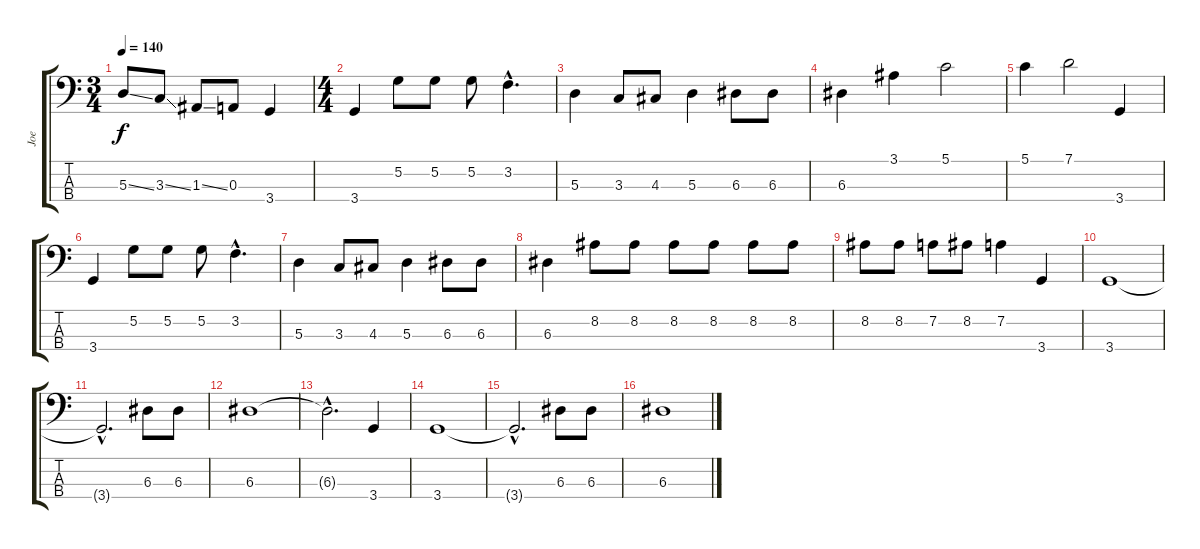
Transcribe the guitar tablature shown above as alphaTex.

\track ("Joe" "Joe") {instrument electricbassfinger}
\staff {score tabs}
\tuning (G2 D2 A1 E1) {hide}
\ts (3 4)
\tempo 140
\clef f4
\ks c
5.3{ss}.8{dy f instrument electricbassfinger} 3.3{ss}.8 1.3{ss}.8 0.3.8 3.4.4 |
\ts (4 4)
3.4.4 5.2.8 5.2.8 5.2.8 3.2{hac}.4{d} |
5.3.4 3.3.8 4.3.8 5.3.4 6.3.8 6.3.8 |
6.3.4 3.1.4 5.1.2 |
5.1.4 7.1.2 3.4.4 |
3.4.4 5.2.8 5.2.8 5.2.8 3.2{hac}.4{d} |
5.3.4 3.3.8 4.3.8 5.3.4 6.3.8 6.3.8 |
6.3.4 8.2.8 8.2.8 8.2.8 8.2.8 8.2.8 8.2.8 |
8.2.8 8.2.8 7.2.8 8.2.8 7.2.4 3.4.4 |
3.4.1 |
3.4{hac t}.2{d} 6.3.8 6.3.8 |
6.3.1 |
6.3{hac t}.2{d} 3.4.4 |
3.4.1 |
3.4{hac t}.2{d} 6.3.8 6.3.8 |
6.3.1
